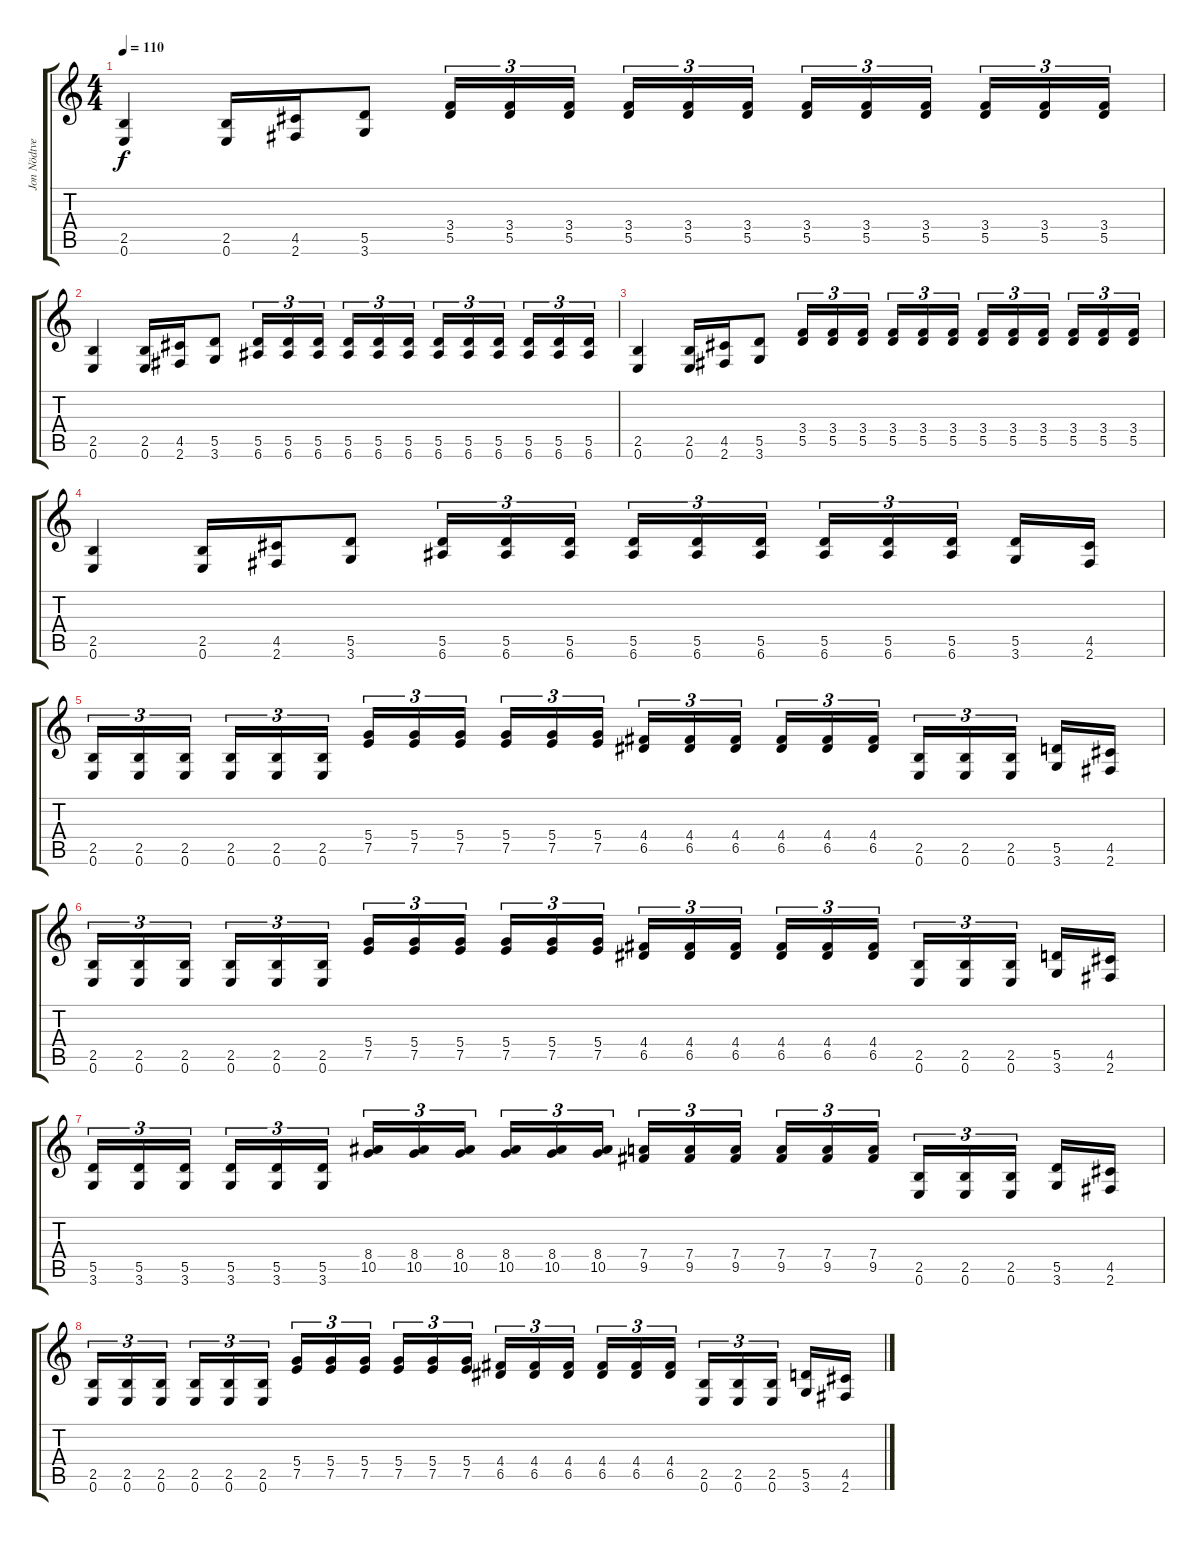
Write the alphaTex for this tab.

\track ("Jon Nödtveidt" "Jon Nödtve") {instrument overdrivenguitar}
\staff {score tabs}
\tuning (E4 B3 G3 D3 A2 E2) {hide}
\ts (4 4)
\tempo 110
\clef g2
\ks c
(2.5 0.6).4{dy f} (2.5 0.6).16 (4.5 2.6).16 (5.5 3.6).8 (3.4 5.5).16{tu (3 2)} (3.4 5.5).16{tu (3 2)} (3.4 5.5).16{tu (3 2)} (3.4 5.5).16{tu (3 2)} (3.4 5.5).16{tu (3 2)} (3.4 5.5).16{tu (3 2)} (3.4 5.5).16{tu (3 2)} (3.4 5.5).16{tu (3 2)} (3.4 5.5).16{tu (3 2)} (3.4 5.5).16{tu (3 2)} (3.4 5.5).16{tu (3 2)} (3.4 5.5).16{tu (3 2)} |
(2.5 0.6).4 (2.5 0.6).16 (4.5 2.6).16 (5.5 3.6).8 (5.5 6.6).16{tu (3 2)} (5.5 6.6).16{tu (3 2)} (5.5 6.6).16{tu (3 2)} (5.5 6.6).16{tu (3 2)} (5.5 6.6).16{tu (3 2)} (5.5 6.6).16{tu (3 2)} (5.5 6.6).16{tu (3 2)} (5.5 6.6).16{tu (3 2)} (5.5 6.6).16{tu (3 2)} (5.5 6.6).16{tu (3 2)} (5.5 6.6).16{tu (3 2)} (5.5 6.6).16{tu (3 2)} |
(2.5 0.6).4 (2.5 0.6).16 (4.5 2.6).16 (5.5 3.6).8 (3.4 5.5).16{tu (3 2)} (3.4 5.5).16{tu (3 2)} (3.4 5.5).16{tu (3 2)} (3.4 5.5).16{tu (3 2)} (3.4 5.5).16{tu (3 2)} (3.4 5.5).16{tu (3 2)} (3.4 5.5).16{tu (3 2)} (3.4 5.5).16{tu (3 2)} (3.4 5.5).16{tu (3 2)} (3.4 5.5).16{tu (3 2)} (3.4 5.5).16{tu (3 2)} (3.4 5.5).16{tu (3 2)} |
(2.5 0.6).4 (2.5 0.6).16 (4.5 2.6).16 (5.5 3.6).8 (5.5 6.6).16{tu (3 2)} (5.5 6.6).16{tu (3 2)} (5.5 6.6).16{tu (3 2)} (5.5 6.6).16{tu (3 2)} (5.5 6.6).16{tu (3 2)} (5.5 6.6).16{tu (3 2)} (5.5 6.6).16{tu (3 2)} (5.5 6.6).16{tu (3 2)} (5.5 6.6).16{tu (3 2)} (5.5 3.6).16 (4.5 2.6).16 |
(2.5 0.6).16{tu (3 2)} (2.5 0.6).16{tu (3 2)} (2.5 0.6).16{tu (3 2)} (2.5 0.6).16{tu (3 2)} (2.5 0.6).16{tu (3 2)} (2.5 0.6).16{tu (3 2)} (5.4 7.5).16{tu (3 2)} (5.4 7.5).16{tu (3 2)} (5.4 7.5).16{tu (3 2)} (5.4 7.5).16{tu (3 2)} (5.4 7.5).16{tu (3 2)} (5.4 7.5).16{tu (3 2)} (4.4 6.5).16{tu (3 2)} (4.4 6.5).16{tu (3 2)} (4.4 6.5).16{tu (3 2)} (4.4 6.5).16{tu (3 2)} (4.4 6.5).16{tu (3 2)} (4.4 6.5).16{tu (3 2)} (2.5 0.6).16{tu (3 2)} (2.5 0.6).16{tu (3 2)} (2.5 0.6).16{tu (3 2)} (5.5 3.6).16 (4.5 2.6).16 |
(2.5 0.6).16{tu (3 2)} (2.5 0.6).16{tu (3 2)} (2.5 0.6).16{tu (3 2)} (2.5 0.6).16{tu (3 2)} (2.5 0.6).16{tu (3 2)} (2.5 0.6).16{tu (3 2)} (5.4 7.5).16{tu (3 2)} (5.4 7.5).16{tu (3 2)} (5.4 7.5).16{tu (3 2)} (5.4 7.5).16{tu (3 2)} (5.4 7.5).16{tu (3 2)} (5.4 7.5).16{tu (3 2)} (4.4 6.5).16{tu (3 2)} (4.4 6.5).16{tu (3 2)} (4.4 6.5).16{tu (3 2)} (4.4 6.5).16{tu (3 2)} (4.4 6.5).16{tu (3 2)} (4.4 6.5).16{tu (3 2)} (2.5 0.6).16{tu (3 2)} (2.5 0.6).16{tu (3 2)} (2.5 0.6).16{tu (3 2)} (5.5 3.6).16 (4.5 2.6).16 |
(5.5 3.6).16{tu (3 2)} (5.5 3.6).16{tu (3 2)} (5.5 3.6).16{tu (3 2)} (5.5 3.6).16{tu (3 2)} (5.5 3.6).16{tu (3 2)} (5.5 3.6).16{tu (3 2)} (8.4 10.5).16{tu (3 2)} (8.4 10.5).16{tu (3 2)} (8.4 10.5).16{tu (3 2)} (8.4 10.5).16{tu (3 2)} (8.4 10.5).16{tu (3 2)} (8.4 10.5).16{tu (3 2)} (7.4 9.5).16{tu (3 2)} (7.4 9.5).16{tu (3 2)} (7.4 9.5).16{tu (3 2)} (7.4 9.5).16{tu (3 2)} (7.4 9.5).16{tu (3 2)} (7.4 9.5).16{tu (3 2)} (2.5 0.6).16{tu (3 2)} (2.5 0.6).16{tu (3 2)} (2.5 0.6).16{tu (3 2)} (5.5 3.6).16 (4.5 2.6).16 |
(2.5 0.6).16{tu (3 2)} (2.5 0.6).16{tu (3 2)} (2.5 0.6).16{tu (3 2)} (2.5 0.6).16{tu (3 2)} (2.5 0.6).16{tu (3 2)} (2.5 0.6).16{tu (3 2)} (5.4 7.5).16{tu (3 2)} (5.4 7.5).16{tu (3 2)} (5.4 7.5).16{tu (3 2)} (5.4 7.5).16{tu (3 2)} (5.4 7.5).16{tu (3 2)} (5.4 7.5).16{tu (3 2)} (4.4 6.5).16{tu (3 2)} (4.4 6.5).16{tu (3 2)} (4.4 6.5).16{tu (3 2)} (4.4 6.5).16{tu (3 2)} (4.4 6.5).16{tu (3 2)} (4.4 6.5).16{tu (3 2)} (2.5 0.6).16{tu (3 2)} (2.5 0.6).16{tu (3 2)} (2.5 0.6).16{tu (3 2)} (5.5 3.6).16 (4.5 2.6).16
